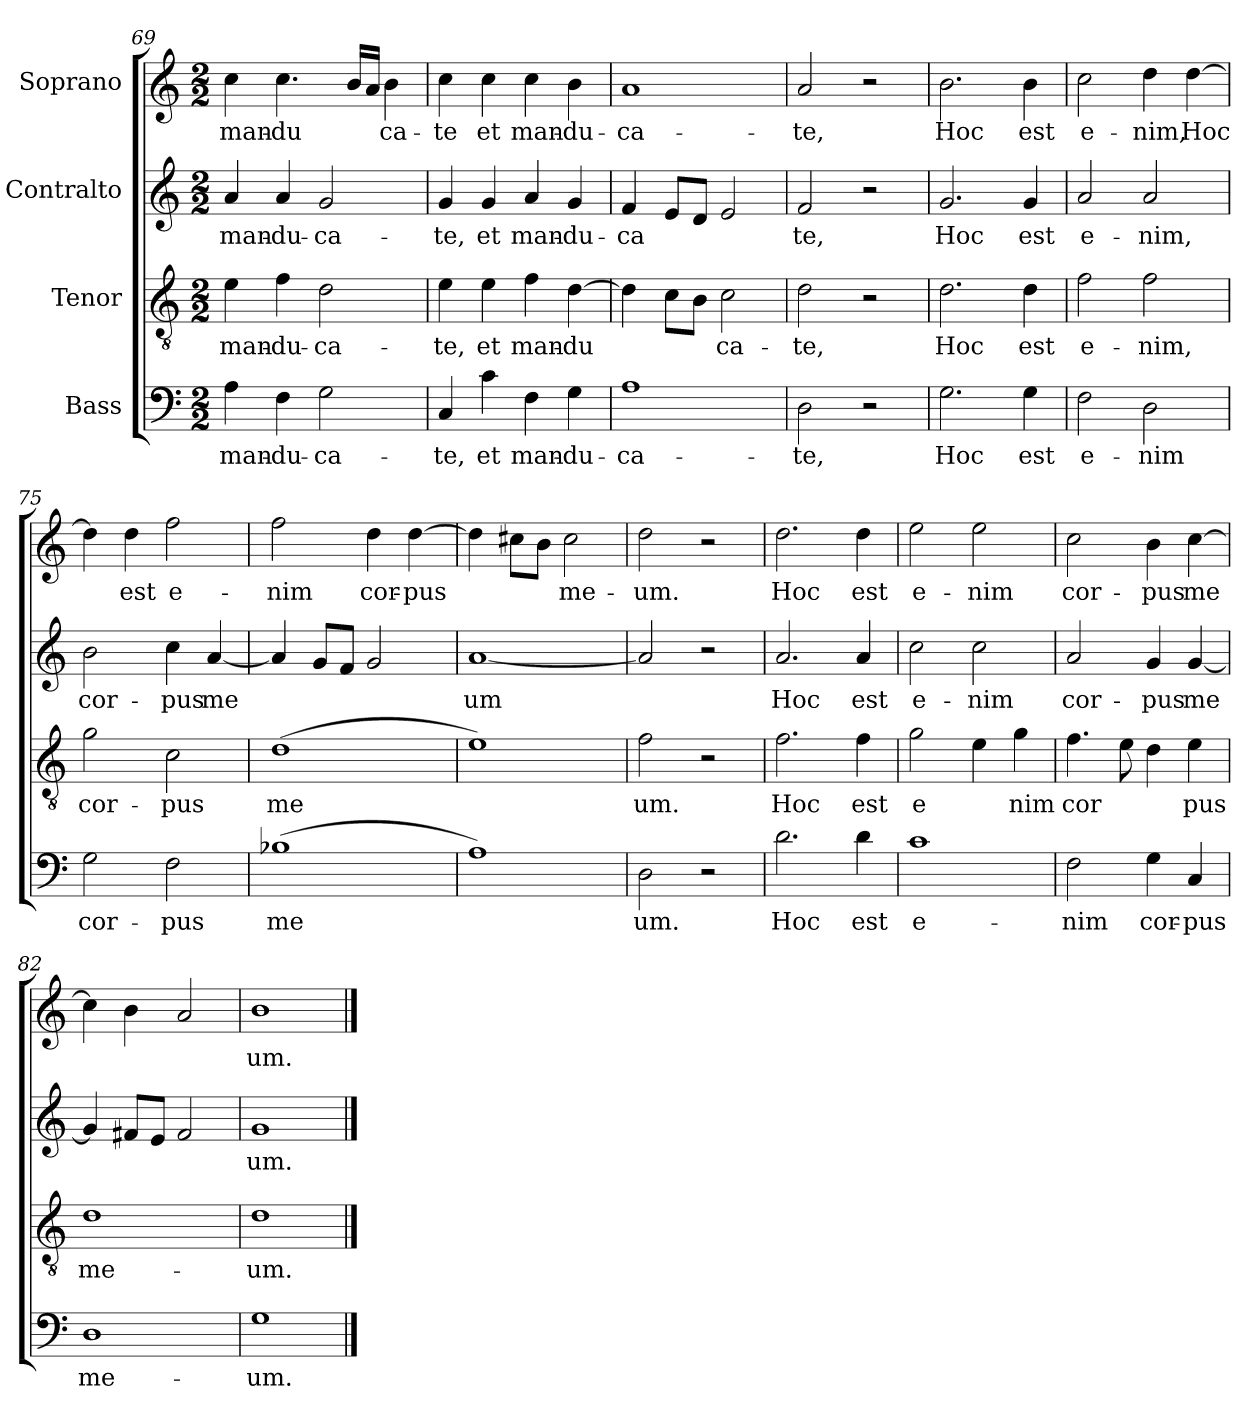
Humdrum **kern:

**kern	**text	**kern	**text	**kern	**text	**kern	**text
*part4	*part4	*part3	*part3	*part2	*part2	*part1	*part1
*staff4	*staff4	*staff3	*staff3	*staff2	*staff2	*staff1	*staff1
*I"Bass	*	*I"Tenor	*	*I"Contralto	*	*I"Soprano	*
!!LO:LB:g=z
*clefF4	*	*clefGv2	*	*clefG2	*	*clefG2	*
*k[]	*	*k[]	*	*	*	*	*
*C:	*	*C:	*	*	*	*	*
*M2/2	*	*M2/2	*	*M2/2	*	*M2/2	*
=69	=69	=69	=69	=69	=69	=69	=69
!	!LO:LY:b:cj	!	!LO:LY:b:cj	!	!LO:LY:b:cj	!	!LO:LY:b:cj
4A\	man-	4e\	man-	4a/	man-	4cc\	man-
!	!LO:LY:b:cj	!	!LO:LY:b:cj	!	!LO:LY:b:cj	!	!LO:LY:b:cj
4F\	-du-	4f\	-du-	4a/	-du-	4.cc\	-du-
!	!LO:LY:b:cj	!	!LO:LY:b:cj	!	!LO:LY:b:cj	!	!
2G\	-ca-	2d\	-ca-	2g/	-ca-	.	.
!	!	!	!	!	!	!	!LO:LY:b:cj
.	.	.	.	.	.	16b/L	--
!	!	!	!	!	!	!	!LO:LY:b:cj
.	.	.	.	.	.	16a/J	--
!	!	!	!	!	!	!	!LO:LY:b:cj
.	.	.	.	.	.	4b\	-ca-
=70	=70	=70	=70	=70	=70	=70	=70
!	!LO:LY:b:cj	!	!LO:LY:b:cj	!	!LO:LY:b:cj	!	!LO:LY:b:cj
4C/	-te,	4e\	-te,	4g/	-te,	4cc\	-te
!	!LO:LY:b:cj	!	!LO:LY:b:cj	!	!LO:LY:b:cj	!	!LO:LY:b:cj
4c\	et	4e\	et	4g/	et	4cc\	et
!	!LO:LY:b:cj	!	!LO:LY:b:cj	!	!LO:LY:b:cj	!	!LO:LY:b:cj
4F\	man-	4f\	man-	4a/	man-	4cc\	man-
!	!LO:LY:b:cj	!	!LO:LY:b:cj	!	!LO:LY:b:cj	!	!LO:LY:b:cj
4G\	-du-	[>4d\	-du-	4g/	-du-	4b\	-du-
!!LO:LB:g=z
=71	=71	=71	=71	=71	=71	=71	=71
!	!LO:LY:b:cj	!	!	!	!LO:LY:b:cj	!	!LO:LY:b:cj
1A	-ca-	4d\]	.	4f/	-ca-	1a	-ca-
!	!	!	!LO:LY:b:cj	!	!LO:LY:b:cj	!	!
.	.	8c\L	--	8e/L	--	.	.
!	!	!	!LO:LY:b:cj	!	!LO:LY:b:cj	!	!
.	.	8B\J	--	8d/J	--	.	.
!	!	!	!LO:LY:b:cj	!	!LO:LY:b:cj	!	!
.	.	2c\	-ca-	2e/	--	.	.
=72	=72	=72	=72	=72	=72	=72	=72
!	!LO:LY:b:cj	!	!LO:LY:b:cj	!	!LO:LY:b:cj	!	!LO:LY:b:cj
2D\	-te,	2d\	-te,	2f/	-te,	2a/	-te,
2r	.	2r	.	2r	.	2r	.
=73	=73	=73	=73	=73	=73	=73	=73
!	!LO:LY:b:cj	!	!LO:LY:b:cj	!	!LO:LY:b:cj	!	!LO:LY:b:cj
2.G\	Hoc	2.d\	Hoc	2.g/	Hoc	2.b\	Hoc
!	!LO:LY:b:cj	!	!LO:LY:b:cj	!	!LO:LY:b:cj	!	!LO:LY:b:cj
4G\	est	4d\	est	4g/	est	4b\	est
=74	=74	=74	=74	=74	=74	=74	=74
!	!LO:LY:b:cj	!	!LO:LY:b:cj	!	!LO:LY:b:cj	!	!LO:LY:b:cj
2F\	e-	2f\	e-	2a/	e-	2cc\	e-
!	!LO:LY:b:cj	!	!LO:LY:b:cj	!	!LO:LY:b:cj	!	!LO:LY:b:cj
2D\	-nim	2f\	-nim,	2a/	-nim,	4dd\	-nim,
!	!	!	!	!	!	!	!LO:LY:b:cj
.	.	.	.	.	.	[>4dd\	Hoc
=75	=75	=75	=75	=75	=75	=75	=75
!	!LO:LY:b:cj	!	!LO:LY:b:cj	!	!LO:LY:b:cj	!	!
2G\	cor-	2g\	cor-	2b\	cor-	4dd\]	.
!	!	!	!	!	!	!	!LO:LY:b:cj
.	.	.	.	.	.	4dd\	est
!	!LO:LY:b:cj	!	!LO:LY:b:cj	!	!LO:LY:b:cj	!	!LO:LY:b:cj
2F\	-pus	2c\	-pus	4cc\	-pus	2ff\	e-
!	!	!	!	!	!LO:LY:b:cj	!	!
.	.	.	.	[<4a/	me-	.	.
=76	=76	=76	=76	=76	=76	=76	=76
!	!LO:LY:b:cj	!	!LO:LY:b:cj	!	!	!	!LO:LY:b:cj
(>1B-X	me-	(>1d	me-	4a/]	.	2ff\	-nim
!	!	!	!	!	!LO:LY:b:cj	!	!
.	.	.	.	8g/L	--	.	.
!	!	!	!	!	!LO:LY:b:cj	!	!
.	.	.	.	8f/J	--	.	.
!	!	!	!	!	!LO:LY:b:cj	!	!LO:LY:b:cj
.	.	.	.	2g/	--	4dd\	cor-
!	!	!	!	!	!	!	!LO:LY:b:cj
.	.	.	.	.	.	[>4dd\	-pus
=77	=77	=77	=77	=77	=77	=77	=77
!	!LO:LY:b:cj	!	!LO:LY:b:cj	!	!LO:LY:b:cj	!	!
1A)	--	1e)	--	[<1a	-um	4dd\]	.
!	!	!	!	!	!	!	!LO:LY:b:cj
.	.	.	.	.	.	8cc#X\L	-
!	!	!	!	!	!	!	!LO:LY:b:cj
.	.	.	.	.	.	8b\J	--
!	!	!	!	!	!	!	!LO:LY:b:cj
.	.	.	.	.	.	2cc#\	-me-
!!LO:LB:g=z
=78	=78	=78	=78	=78	=78	=78	=78
!	!LO:LY:b:cj	!	!LO:LY:b:cj	!	!	!	!LO:LY:b:cj
2D\	-um.	2f\	-um.	2a/]	.	2dd\	-um.
2r	.	2r	.	2r	.	2r	.
=79	=79	=79	=79	=79	=79	=79	=79
!	!LO:LY:b:cj	!	!LO:LY:b:cj	!	!LO:LY:b:cj	!	!LO:LY:b:cj
2.d\	Hoc	2.f\	Hoc	2.a/	Hoc	2.dd\	Hoc
!	!LO:LY:b:cj	!	!LO:LY:b:cj	!	!LO:LY:b:cj	!	!LO:LY:b:cj
4d\	est	4f\	est	4a/	est	4dd\	est
=80	=80	=80	=80	=80	=80	=80	=80
!	!LO:LY:b:cj	!	!LO:LY:b:cj	!	!LO:LY:b:cj	!	!LO:LY:b:cj
1c	e-	2g\	e-	2cc\	e-	2ee\	e-
!	!	!	!LO:LY:b:cj	!	!LO:LY:b:cj	!	!LO:LY:b:cj
.	.	4e\	--	2cc\	-nim	2ee\	-nim
!	!	!	!LO:LY:b:cj	!	!	!	!
.	.	4g\	-nim	.	.	.	.
=81	=81	=81	=81	=81	=81	=81	=81
!	!LO:LY:b:cj	!	!LO:LY:b:cj	!	!LO:LY:b:cj	!	!LO:LY:b:cj
2F\	-nim	4.f\	cor-	2a/	cor-	2cc\	cor-
!	!	!	!LO:LY:b:cj	!	!	!	!
.	.	8e\	--	.	.	.	.
!	!LO:LY:b:cj	!	!LO:LY:b:cj	!	!LO:LY:b:cj	!	!LO:LY:b:cj
4G\	cor-	4d\	--	4g/	-pus	4b\	-pus
!	!LO:LY:b:cj	!	!LO:LY:b:cj	!	!LO:LY:b:cj	!	!LO:LY:b:cj
4C/	-pus	4e\	-pus	[<4g/	me-	[>4cc\	me
=82	=82	=82	=82	=82	=82	=82	=82
!	!LO:LY:b:cj	!	!LO:LY:b:cj	!	!	!	!
1D	me-	1d	me-	4g/]	.	4cc\]	.
!	!	!	!	!	!LO:LY:b:cj	!	!LO:LY:b:cj
.	.	.	.	8f#X/L	--	4b\	-
!	!	!	!	!	!LO:LY:b:cj	!	!
.	.	.	.	8e/J	--	.	.
!	!	!	!	!	!LO:LY:b:cj	!	!LO:LY:b:cj
.	.	.	.	2f#/	--	2a/	--
=83	=83	=83	=83	=83	=83	=83	=83
!	!LO:LY:b:cj	!	!LO:LY:b:cj	!	!LO:LY:b:cj	!	!LO:LY:b:cj
1G	-um.	1d	-um.	1g	-um.	1b	-um.
==	==	==	==	==	==	==	==
*-	*-	*-	*-	*-	*-	*-	*-
